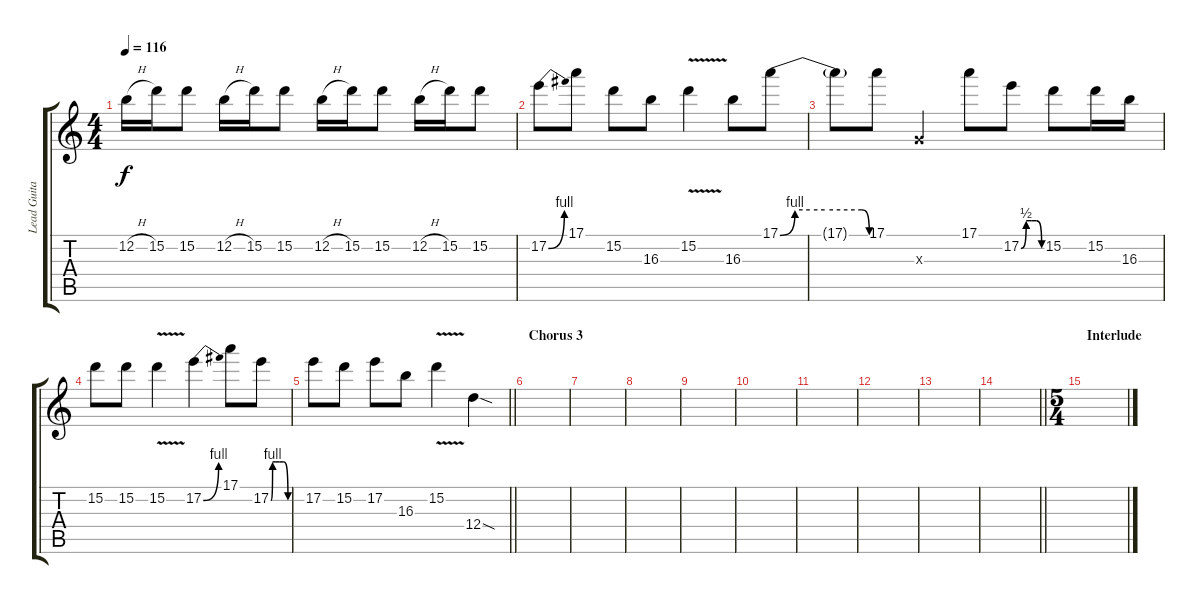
\track ("Lead Guitar" "Lead Guita") {instrument overdrivenguitar}
\staff {score tabs}
\tuning (E4 B3 G3 D3 A2 E2) {hide}
\ts (4 4)
\tempo 116
\clef g2
\ks c
12.2{h}.16{dy f} 15.2.16 15.2.8 12.2{h}.16 15.2.16 15.2.8 12.2{h}.16 15.2.16 15.2.8 12.2{h}.16 15.2.16 15.2.8 |
17.2{be (bend 0 0 60 4)}.8 17.1.8 15.2.8 16.3.8 15.2{v}.4 16.3.8 17.1{be (custom 0 0 10 4 20 4 30 4 55 4 60 0)}.8 |
17.1{t}.8 17.1.8 0.3{x}.4 17.1.8 17.2{be (custom 0 0 15 2 30 2 45 2 60 0)}.8 15.2.8 15.2.16 16.3.16 |
15.2.8 15.2.8 15.2{v}.4 17.2{be (bend 0 0 60 4)}.4 17.1.8 17.2{be (custom 0 0 6 4 15 4 30 4 45 4 60 0)}.8 |
\barLineRight lightlight
17.2.8 15.2.8 17.2.8 16.3.8 15.2{v}.4 12.4{sod}.4 |
\section ("" "Chorus 3")
|
|
|
|
|
|
|
|
\barLineRight lightlight
|
\ts (5 4)
\section ("" "Interlude")
